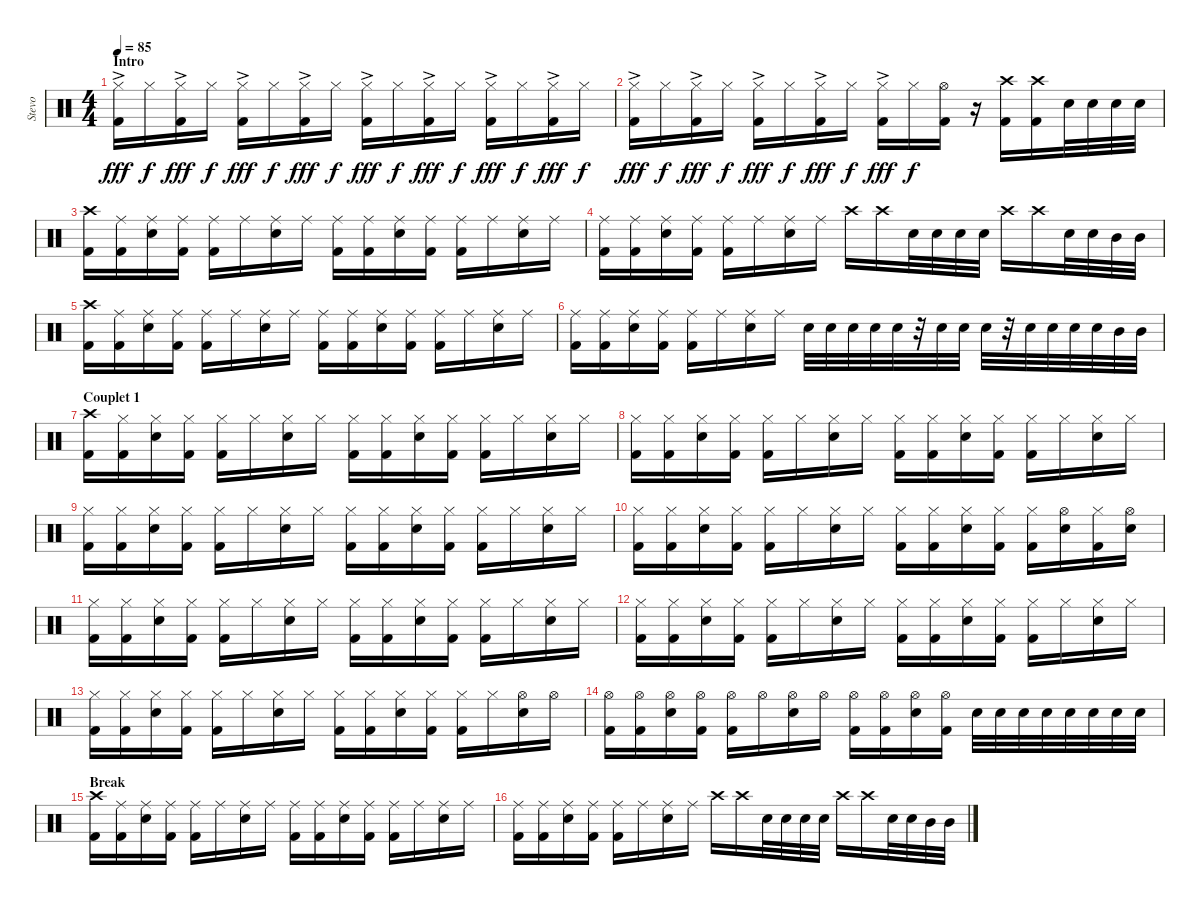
\track ("Stevo" "Stevo") {instrument percussion}
\staff {score}
\articulation defaults
\ts (4 4)
\section ("" "Intro")
\tempo 85
\clef neutral
\ks c
("Hi-Hat (closed)"{ac} "Kick (hit) 2").16{dy fff} "Hi-Hat (closed)".16{dy f} ("Hi-Hat (closed)"{ac} "Kick (hit) 2").16{dy fff} "Hi-Hat (closed)".16{dy f} ("Hi-Hat (closed)"{ac} "Kick (hit) 2").16{dy fff} "Hi-Hat (closed)".16{dy f} ("Hi-Hat (closed)"{ac} "Kick (hit) 2").16{dy fff} "Hi-Hat (closed)".16{dy f} ("Hi-Hat (closed)"{ac} "Kick (hit) 2").16{dy fff} "Hi-Hat (closed)".16{dy f} ("Hi-Hat (closed)"{ac} "Kick (hit) 2").16{dy fff} "Hi-Hat (closed)".16{dy f} ("Hi-Hat (closed)"{ac} "Kick (hit) 2").16{dy fff} "Hi-Hat (closed)".16{dy f} ("Hi-Hat (closed)"{ac} "Kick (hit) 2").16{dy fff} "Hi-Hat (closed)".16{dy f} |
("Hi-Hat (closed)"{ac} "Kick (hit) 2").16{dy fff} "Hi-Hat (closed)".16{dy f} ("Hi-Hat (closed)"{ac} "Kick (hit) 2").16{dy fff} "Hi-Hat (closed)".16{dy f} ("Hi-Hat (closed)"{ac} "Kick (hit) 2").16{dy fff} "Hi-Hat (closed)".16{dy f} ("Hi-Hat (closed)"{ac} "Kick (hit) 2").16{dy fff} "Hi-Hat (closed)".16{dy f} ("Hi-Hat (closed)"{ac} "Kick (hit) 2").16{dy fff} "Hi-Hat (closed)".16{dy f} ("Hi-Hat (open)" "Kick (hit) 2").16 r.16 ("Crash high (hit)" "Kick (hit) 2").16 ("Crash high (hit)" "Kick (hit) 2").16 "Electric Snare (hit)".32 "Electric Snare (hit)".32 "Electric Snare (hit)".32 "Electric Snare (hit)".32 |
("Crash high (hit)" "Kick (hit) 2").16 ("Ride (middle)" "Kick (hit) 2").16 ("Ride (middle)" "Electric Snare (hit)").16 ("Ride (middle)" "Kick (hit) 2").16 ("Ride (middle)" "Kick (hit) 2").16 "Ride (middle)".16 ("Ride (middle)" "Electric Snare (hit)").16 "Ride (middle)".16 ("Ride (middle)" "Kick (hit) 2").16 ("Ride (middle)" "Kick (hit) 2").16 ("Ride (middle)" "Electric Snare (hit)").16 ("Ride (middle)" "Kick (hit) 2").16 ("Ride (middle)" "Kick (hit) 2").16 "Ride (middle)".16 ("Ride (middle)" "Electric Snare (hit)").16 "Ride (middle)".16 |
("Ride (middle)" "Kick (hit) 2").16 ("Ride (middle)" "Kick (hit) 2").16 ("Ride (middle)" "Electric Snare (hit)").16 ("Ride (middle)" "Kick (hit) 2").16 ("Ride (middle)" "Kick (hit) 2").16 "Ride (middle)".16 ("Ride (middle)" "Electric Snare (hit)").16 "Ride (middle)".16 "Crash high (hit)".16 "Crash high (hit)".16 "Electric Snare (hit)".32 "Electric Snare (hit)".32 "Electric Snare (hit)".32 "Electric Snare (hit)".32 "Crash high (hit)".16 "Crash high (hit)".16 "Electric Snare (hit)".32 "Electric Snare (hit)".32 "Mid Tom (hit)".32 "Mid Tom (hit)".32 |
("Crash high (hit)" "Kick (hit) 2").16 ("Ride (middle)" "Kick (hit) 2").16 ("Ride (middle)" "Electric Snare (hit)").16 ("Ride (middle)" "Kick (hit) 2").16 ("Ride (middle)" "Kick (hit) 2").16 "Ride (middle)".16 ("Ride (middle)" "Electric Snare (hit)").16 "Ride (middle)".16 ("Ride (middle)" "Kick (hit) 2").16 ("Ride (middle)" "Kick (hit) 2").16 ("Ride (middle)" "Electric Snare (hit)").16 ("Ride (middle)" "Kick (hit) 2").16 ("Ride (middle)" "Kick (hit) 2").16 "Ride (middle)".16 ("Ride (middle)" "Electric Snare (hit)").16 "Ride (middle)".16 |
("Ride (middle)" "Kick (hit) 2").16 ("Ride (middle)" "Kick (hit) 2").16 ("Ride (middle)" "Electric Snare (hit)").16 ("Ride (middle)" "Kick (hit) 2").16 ("Ride (middle)" "Kick (hit) 2").16 "Ride (middle)".16 ("Ride (middle)" "Electric Snare (hit)").16 "Ride (middle)".16 "Electric Snare (hit)".32 "Electric Snare (hit)".32 "Electric Snare (hit)".32 "Electric Snare (hit)".32 "Electric Snare (hit)".32 r.32 "Electric Snare (hit)".32 "Electric Snare (hit)".32 "Electric Snare (hit)".32 r.32 "Electric Snare (hit)".32 "Electric Snare (hit)".32 "Electric Snare (hit)".32 "Electric Snare (hit)".32 "Mid Tom (hit)".32 "Mid Tom (hit)".32 |
\section ("" "Couplet 1")
("Crash high (hit)" "Kick (hit) 2").16 ("Hi-Hat (closed)" "Kick (hit) 2").16 ("Hi-Hat (closed)" "Electric Snare (hit)").16 ("Hi-Hat (closed)" "Kick (hit) 2").16 ("Hi-Hat (closed)" "Kick (hit) 2").16 "Hi-Hat (closed)".16 ("Hi-Hat (closed)" "Electric Snare (hit)").16 "Hi-Hat (closed)".16 ("Hi-Hat (closed)" "Kick (hit) 2").16 ("Hi-Hat (closed)" "Kick (hit) 2").16 ("Hi-Hat (closed)" "Electric Snare (hit)").16 ("Hi-Hat (closed)" "Kick (hit) 2").16 ("Hi-Hat (closed)" "Kick (hit) 2").16 "Hi-Hat (closed)".16 ("Hi-Hat (closed)" "Electric Snare (hit)").16 "Hi-Hat (closed)".16 |
("Hi-Hat (closed)" "Kick (hit) 2").16 ("Hi-Hat (closed)" "Kick (hit) 2").16 ("Hi-Hat (closed)" "Electric Snare (hit)").16 ("Hi-Hat (closed)" "Kick (hit) 2").16 ("Hi-Hat (closed)" "Kick (hit) 2").16 "Hi-Hat (closed)".16 ("Hi-Hat (closed)" "Electric Snare (hit)").16 "Hi-Hat (closed)".16 ("Hi-Hat (closed)" "Kick (hit) 2").16 ("Hi-Hat (closed)" "Kick (hit) 2").16 ("Hi-Hat (closed)" "Electric Snare (hit)").16 ("Hi-Hat (closed)" "Kick (hit) 2").16 ("Hi-Hat (closed)" "Kick (hit) 2").16 "Hi-Hat (closed)".16 ("Hi-Hat (closed)" "Electric Snare (hit)").16 "Hi-Hat (closed)".16 |
("Hi-Hat (closed)" "Kick (hit) 2").16 ("Hi-Hat (closed)" "Kick (hit) 2").16 ("Hi-Hat (closed)" "Electric Snare (hit)").16 ("Hi-Hat (closed)" "Kick (hit) 2").16 ("Hi-Hat (closed)" "Kick (hit) 2").16 "Hi-Hat (closed)".16 ("Hi-Hat (closed)" "Electric Snare (hit)").16 "Hi-Hat (closed)".16 ("Hi-Hat (closed)" "Kick (hit) 2").16 ("Hi-Hat (closed)" "Kick (hit) 2").16 ("Hi-Hat (closed)" "Electric Snare (hit)").16 ("Hi-Hat (closed)" "Kick (hit) 2").16 ("Hi-Hat (closed)" "Kick (hit) 2").16 "Hi-Hat (closed)".16 ("Hi-Hat (closed)" "Electric Snare (hit)").16 "Hi-Hat (closed)".16 |
("Hi-Hat (closed)" "Kick (hit) 2").16 ("Hi-Hat (closed)" "Kick (hit) 2").16 ("Hi-Hat (closed)" "Electric Snare (hit)").16 ("Hi-Hat (closed)" "Kick (hit) 2").16 ("Hi-Hat (closed)" "Kick (hit) 2").16 "Hi-Hat (closed)".16 ("Hi-Hat (closed)" "Electric Snare (hit)").16 "Hi-Hat (closed)".16 ("Hi-Hat (closed)" "Kick (hit) 2").16 ("Hi-Hat (closed)" "Kick (hit) 2").16 ("Hi-Hat (closed)" "Electric Snare (hit)").16 ("Hi-Hat (closed)" "Kick (hit) 2").16 ("Hi-Hat (closed)" "Kick (hit) 2").16 ("Hi-Hat (open)" "Electric Snare (hit)").16 ("Hi-Hat (closed)" "Kick (hit) 2").16 ("Hi-Hat (open)" "Electric Snare (hit)").16 |
("Hi-Hat (closed)" "Kick (hit) 2").16 ("Hi-Hat (closed)" "Kick (hit) 2").16 ("Hi-Hat (closed)" "Electric Snare (hit)").16 ("Hi-Hat (closed)" "Kick (hit) 2").16 ("Hi-Hat (closed)" "Kick (hit) 2").16 "Hi-Hat (closed)".16 ("Hi-Hat (closed)" "Electric Snare (hit)").16 "Hi-Hat (closed)".16 ("Hi-Hat (closed)" "Kick (hit) 2").16 ("Hi-Hat (closed)" "Kick (hit) 2").16 ("Hi-Hat (closed)" "Electric Snare (hit)").16 ("Hi-Hat (closed)" "Kick (hit) 2").16 ("Hi-Hat (closed)" "Kick (hit) 2").16 "Hi-Hat (closed)".16 ("Hi-Hat (closed)" "Electric Snare (hit)").16 "Hi-Hat (closed)".16 |
("Hi-Hat (closed)" "Kick (hit) 2").16 ("Hi-Hat (closed)" "Kick (hit) 2").16 ("Hi-Hat (closed)" "Electric Snare (hit)").16 ("Hi-Hat (closed)" "Kick (hit) 2").16 ("Hi-Hat (closed)" "Kick (hit) 2").16 "Hi-Hat (closed)".16 ("Hi-Hat (closed)" "Electric Snare (hit)").16 "Hi-Hat (closed)".16 ("Hi-Hat (closed)" "Kick (hit) 2").16 ("Hi-Hat (closed)" "Kick (hit) 2").16 ("Hi-Hat (closed)" "Electric Snare (hit)").16 ("Hi-Hat (closed)" "Kick (hit) 2").16 ("Hi-Hat (closed)" "Kick (hit) 2").16 "Hi-Hat (closed)".16 ("Hi-Hat (closed)" "Electric Snare (hit)").16 "Hi-Hat (closed)".16 |
("Hi-Hat (closed)" "Kick (hit) 2").16 ("Hi-Hat (closed)" "Kick (hit) 2").16 ("Hi-Hat (closed)" "Electric Snare (hit)").16 ("Hi-Hat (closed)" "Kick (hit) 2").16 ("Hi-Hat (closed)" "Kick (hit) 2").16 "Hi-Hat (closed)".16 ("Hi-Hat (closed)" "Electric Snare (hit)").16 "Hi-Hat (closed)".16 ("Hi-Hat (closed)" "Kick (hit) 2").16 ("Hi-Hat (closed)" "Kick (hit) 2").16 ("Hi-Hat (closed)" "Electric Snare (hit)").16 ("Hi-Hat (closed)" "Kick (hit) 2").16 ("Hi-Hat (closed)" "Kick (hit) 2").16 "Hi-Hat (closed)".16 ("Hi-Hat (open)" "Electric Snare (hit)").16 "Hi-Hat (open)".16 |
("Hi-Hat (open)" "Kick (hit) 2").16 ("Hi-Hat (open)" "Kick (hit) 2").16 ("Hi-Hat (open)" "Electric Snare (hit)").16 ("Hi-Hat (open)" "Kick (hit) 2").16 ("Hi-Hat (open)" "Kick (hit) 2").16 "Hi-Hat (open)".16 ("Hi-Hat (open)" "Electric Snare (hit)").16 "Hi-Hat (open)".16 ("Hi-Hat (open)" "Kick (hit) 2").16 ("Hi-Hat (open)" "Kick (hit) 2").16 ("Hi-Hat (open)" "Electric Snare (hit)").16 ("Hi-Hat (open)" "Kick (hit) 2").16 "Electric Snare (hit)".32 "Electric Snare (hit)".32 "Electric Snare (hit)".32 "Electric Snare (hit)".32 "Electric Snare (hit)".32 "Electric Snare (hit)".32 "Electric Snare (hit)".32 "Electric Snare (hit)".32 |
\section ("" "Break")
("Crash high (hit)" "Kick (hit) 2").16 ("Ride (middle)" "Kick (hit) 2").16 ("Ride (middle)" "Electric Snare (hit)").16 ("Ride (middle)" "Kick (hit) 2").16 ("Ride (middle)" "Kick (hit) 2").16 "Ride (middle)".16 ("Ride (middle)" "Electric Snare (hit)").16 "Ride (middle)".16 ("Ride (middle)" "Kick (hit) 2").16 ("Ride (middle)" "Kick (hit) 2").16 ("Ride (middle)" "Electric Snare (hit)").16 ("Ride (middle)" "Kick (hit) 2").16 ("Ride (middle)" "Kick (hit) 2").16 "Ride (middle)".16 ("Ride (middle)" "Electric Snare (hit)").16 "Ride (middle)".16 |
("Ride (middle)" "Kick (hit) 2").16 ("Ride (middle)" "Kick (hit) 2").16 ("Ride (middle)" "Electric Snare (hit)").16 ("Ride (middle)" "Kick (hit) 2").16 ("Ride (middle)" "Kick (hit) 2").16 "Ride (middle)".16 ("Ride (middle)" "Electric Snare (hit)").16 "Ride (middle)".16 "Crash high (hit)".16 "Crash high (hit)".16 "Electric Snare (hit)".32 "Electric Snare (hit)".32 "Electric Snare (hit)".32 "Electric Snare (hit)".32 "Crash high (hit)".16 "Crash high (hit)".16 "Electric Snare (hit)".32 "Electric Snare (hit)".32 "Mid Tom (hit)".32 "Mid Tom (hit)".32
